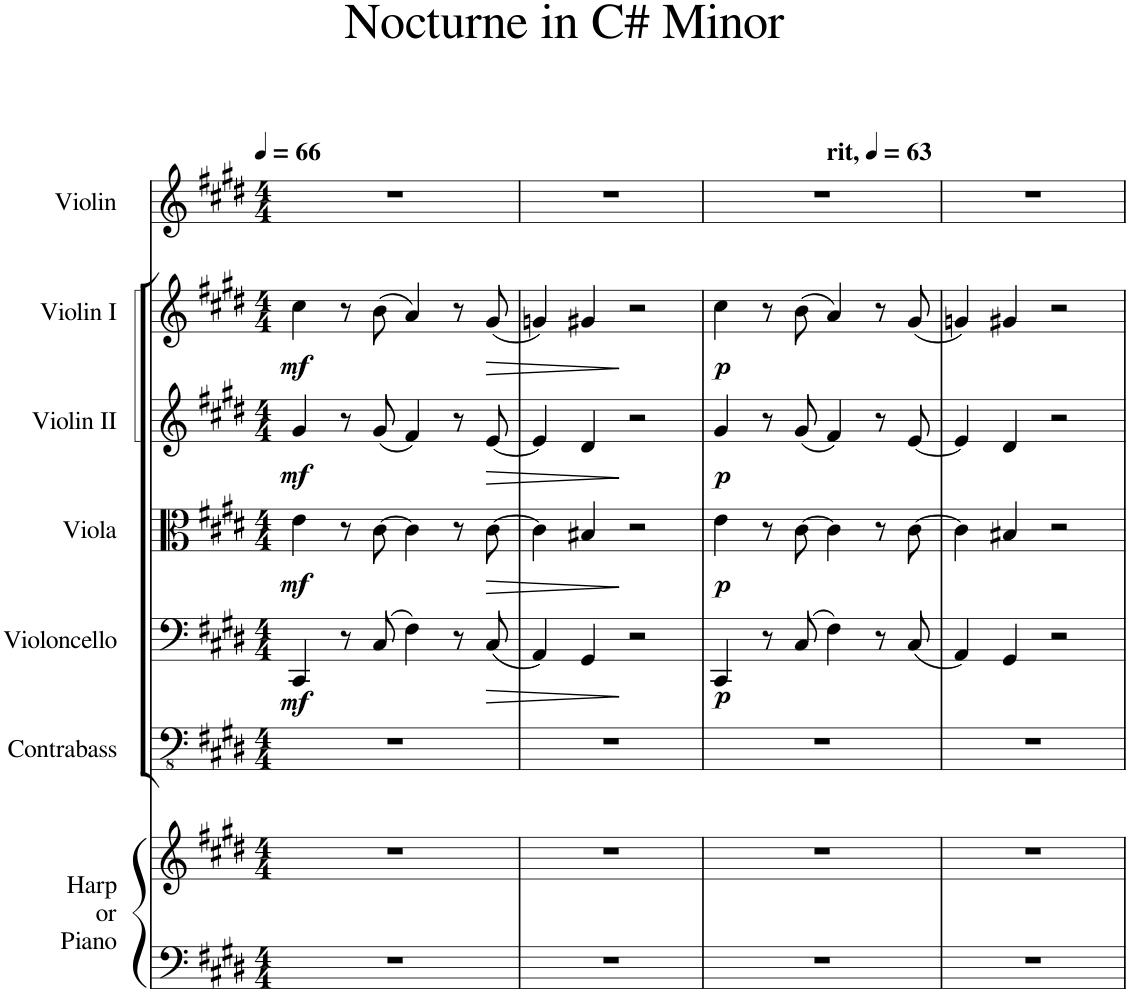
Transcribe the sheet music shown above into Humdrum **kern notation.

**kern	**kern	**kern	**kern	**dynam	**kern	**dynam	**kern	**dynam	**kern	**dynam	**kern
*part7	*part7	*part6	*part5	*part5	*part4	*part4	*part3	*part3	*part2	*part2	*part1
*staff8	*staff7	*staff6	*staff5	*staff5	*staff4	*staff4	*staff3	*staff3	*staff2	*staff2	*staff1
*I"Harp or Piano	*	*I"Contrabass	*I"Violoncello	*	*I"Viola	*	*I"Violin II	*	*I"Violin I	*	*I"Violin
*I'Hrp. or Pno.	*	*I'Cb.	*I'Vc.	*	*I'Vla.	*	*I'Vln. II	*	*I'Vln. I	*	*I'Vln.
*clefF4	*clefG2	*clefFv4	*clefF4	*	*clefC3	*	*clefG2	*	*clefG2	*	*clefG2
*k[f#c#g#d#]	*k[f#c#g#d#]	*k[f#c#g#d#]	*k[f#c#g#d#]	*	*k[f#c#g#d#]	*	*k[f#c#g#d#]	*	*k[f#c#g#d#]	*	*k[f#c#g#d#]
*M4/4	*M4/4	*M4/4	*M4/4	*	*M4/4	*	*M4/4	*	*M4/4	*	*M4/4
*MM66	*MM66	*MM66	*MM66	*	*MM66	*	*MM66	*	*MM66	*	*MM66
=1	=1	=1	=1	=1	=1	=1	=1	=1	=1	=1	=1
!	!	!	!	!LO:DY:b	!	!LO:DY:b	!	!LO:DY:b	!	!LO:DY:b	!
1r	1r	1r	4CC#/	mf	4e\	mf	4g#/	mf	4cc#\	mf	1r
.	.	.	8r	.	8r	.	8r	.	8r	.	.
.	.	.	(8C#/	.	[8c#\	.	(8g#/	.	(8b\	.	.
.	.	.	4F#\)	.	4c#\]	.	4f#/)	.	4a/)	.	.
.	.	.	8r	.	8r	.	8r	.	8r	.	.
!	!	!	!	!LO:HP:b	!	!LO:HP:b	!	!LO:HP:b	!	!LO:HP:b	!
.	.	.	(8C#/	>	[8c#\	>	[8e/	>	(8g#/	>	.
=2	=2	=2	=2	=2	=2	=2	=2	=2	=2	=2	=2
1r	1r	1r	4AA/)	.	4c#\]	.	4e/]	.	4gn/)	.	1r
.	.	.	4GG#/	.	4B#X/	.	4d#/	.	4g#X/	.	.
.	.	.	2r	]	2r	]	2r	]	2r	]	.
=3	=3	=3	=3	=3	=3	=3	=3	=3	=3	=3	=3
!	!	!	!	!LO:DY:b	!	!LO:DY:b	!	!LO:DY:b	!	!LO:DY:b	!
*	*	*	*	*	*	*	*	*	*	*	*^
1r	1r	1r	4CC#/	p	4e\	p	4g#/	p	4cc#\	p	1r	2ryy
.	.	.	8r	.	8r	.	8r	.	8r	.	.	.
.	.	.	(8C#/	.	[8c#\	.	(8g#/	.	(8b\	.	.	.
*	*	*	*	*	*	*	*	*	*	*	*MM63	*
!	!	!	!	!	!	!	!	!	!	!	!	!LO:TX:a:B:t=rit,
.	.	.	4F#\)	.	4c#\]	.	4f#/)	.	4a/)	.	.	2ryy
.	.	.	8r	.	8r	.	8r	.	8r	.	.	.
.	.	.	(8C#/	.	[8c#\	.	[8e/	.	(8g#/	.	.	.
*	*	*	*	*	*	*	*	*	*	*	*v	*v
=4	=4	=4	=4	=4	=4	=4	=4	=4	=4	=4	=4
1r	1r	1r	4AA/)	.	4c#\]	.	4e/]	.	4gn/)	.	1r
.	.	.	4GG#/	.	4B#X/	.	4d#/	.	4g#X/	.	.
.	.	.	2r	.	2r	.	2r	.	2r	.	.
=	=	=	=	=	=	=	=	=	=	=	=
*-	*-	*-	*-	*-	*-	*-	*-	*-	*-	*-	*-
